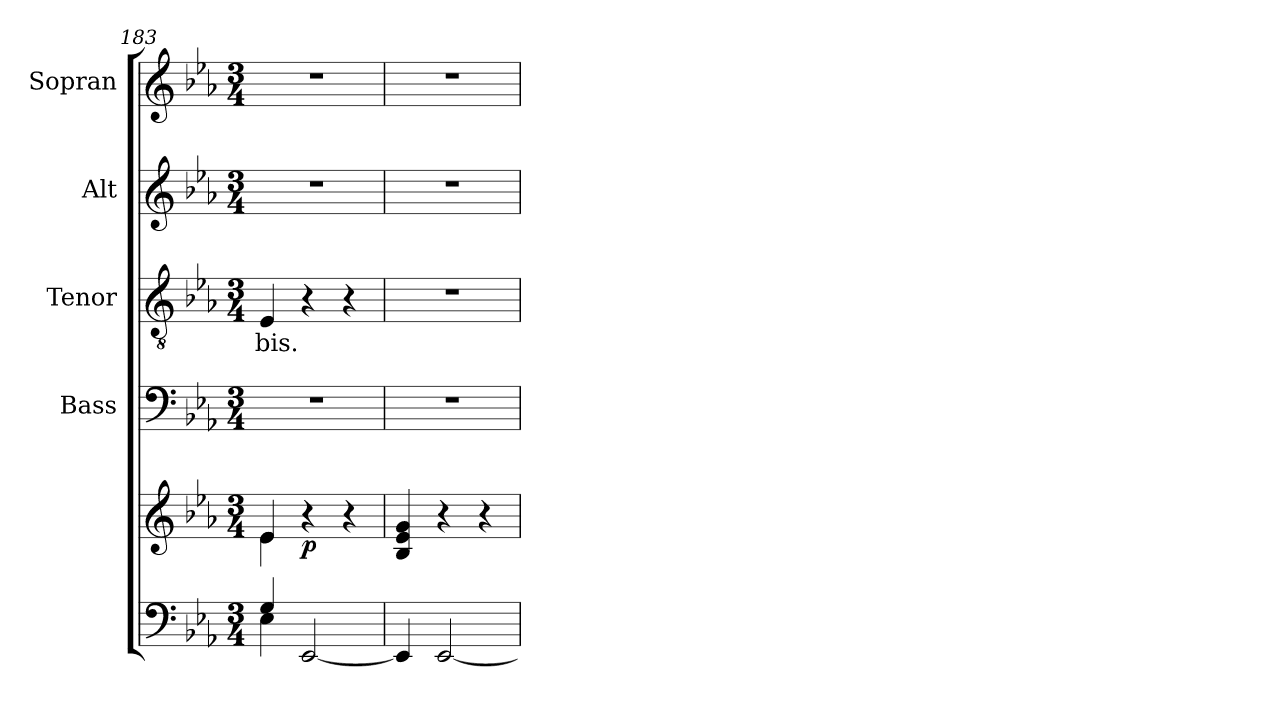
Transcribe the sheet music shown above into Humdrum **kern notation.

**kern	**kern	**dynam	**kern	**kern	**text	**kern	**kern
*part5	*part5	*part5	*part4	*part3	*part3	*part2	*part1
*staff6	*staff5	*staff5/6	*staff4	*staff3	*staff3	*staff2	*staff1
*	*	*	*I"Bass	*I"Tenor	*	*I"Alt	*I"Sopran
*	*	*	*I'B.	*I'T.	*	*I'A.	*I'S.
*clefF4	*clefG2	*	*clefF4	*clefGv2	*	*clefG2	*clefG2
*k[b-e-a-]	*k[b-e-a-]	*	*k[b-e-a-]	*k[b-e-a-]	*	*k[b-e-a-]	*k[b-e-a-]
*E-:	*E-:	*	*E-:	*E-:	*	*E-:	*E-:
*M3/4	*M3/4	*	*M3/4	*M3/4	*	*M3/4	*M3/4
=183	=183	=183	=183	=183	=183	=183	=183
*^	*^	*	*	*	*	*	*
!	!	!	!	!	!	!	!LO:LY:b	!	!
4G/	4E-\	4e-/	4e-\	.	2.r	4E-/	-bis.	2.r	2.r
!	!	!	!	!LO:DY:b	!	!	!	!	!
[>2EE-/	2ryy	4r	2ryy	p	.	4r	.	.	.
.	.	4r	.	.	.	4r	.	.	.
*v	*v	*	*	*	*	*	*	*	*
*	*v	*v	*	*	*	*	*	*
=184	=184	=184	=184	=184	=184	=184	=184
4EE-/]	4B-/ 4e-/ 4g/	.	2.r	2.r	.	2.r	2.r
[2EE-/	4r	.	.	.	.	.	.
.	4r	.	.	.	.	.	.
=	=	=	=	=	=	=	=
*-	*-	*-	*-	*-	*-	*-	*-
